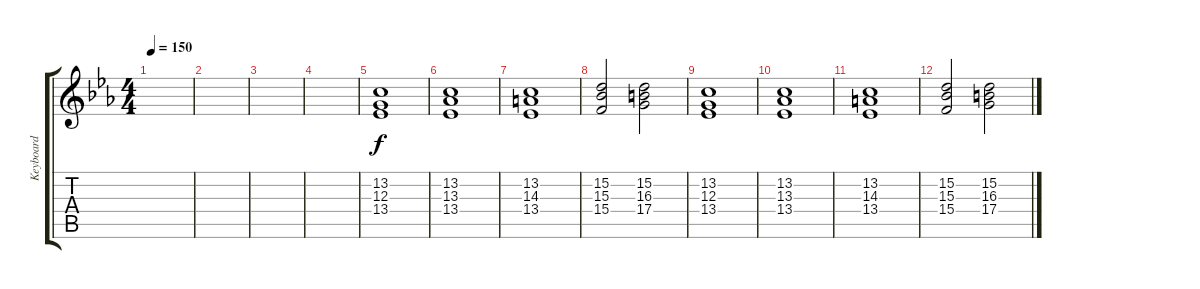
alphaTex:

\track ("Keyboard" "Keyboard") {instrument drawbarorgan}
\staff {score tabs}
\tuning (E4 B3 G3 D3 A2 E2) {hide}
\ts (4 4)
\tempo 150
\clef g2
\ks eb
|
|
|
|
(13.2 12.3 13.4).1 |
(13.2 13.3 13.4).1 |
(13.2 14.3 13.4).1 |
(15.2 15.3 15.4).2 (15.2 16.3 17.4).2 |
(13.2 12.3 13.4).1 |
(13.2 13.3 13.4).1 |
(13.2 14.3 13.4).1 |
(15.2 15.3 15.4).2 (15.2 16.3 17.4).2
